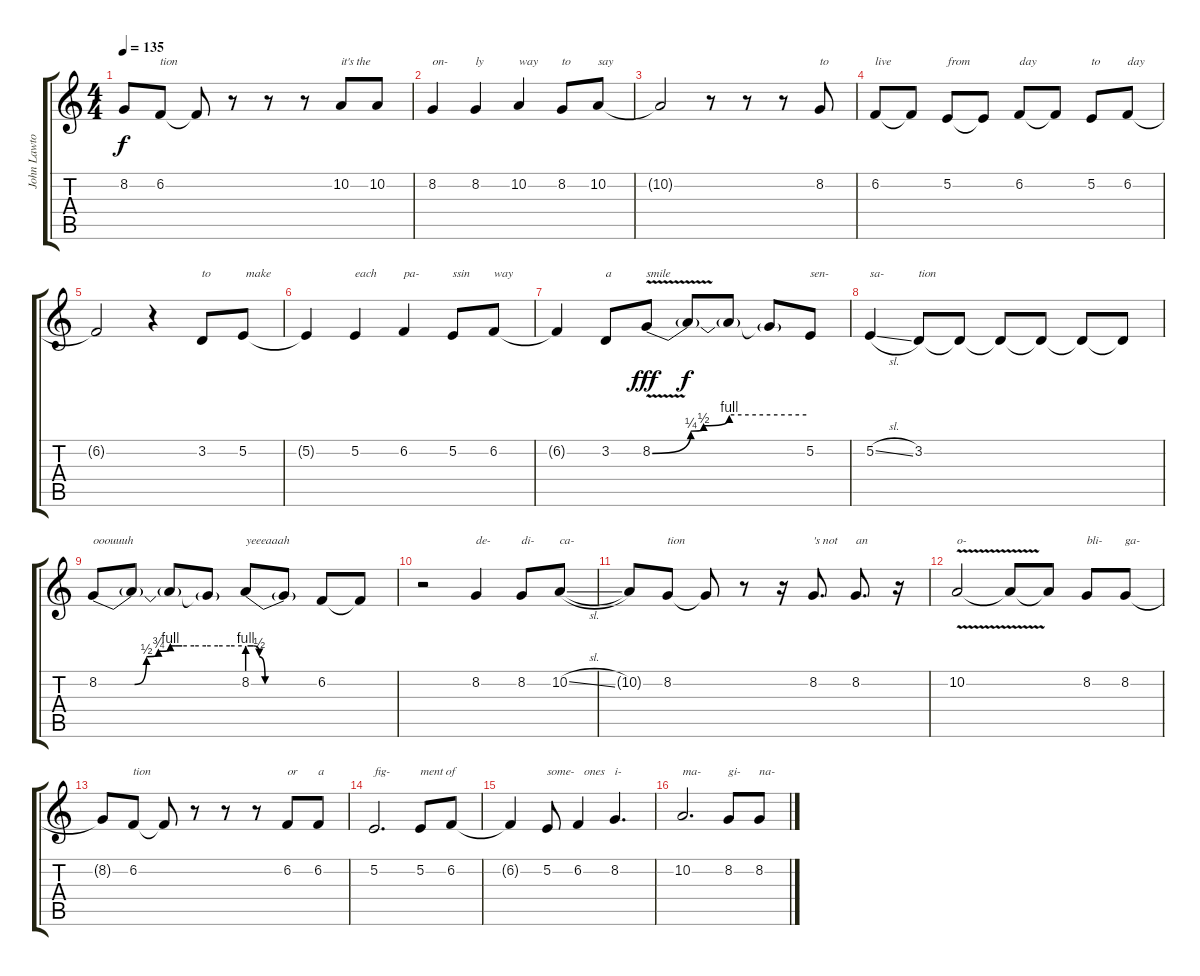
\track ("John Lawton (vocal)" "John Lawto") {instrument sopranosax}
\staff {score tabs}
\tuning (E4 B3 G3 D3 A2 E2) {hide}
\ts (4 4)
\tempo 135
\clef g2
\ks c
8.2{t}.8{dy f} 6.2.8{txt "tion"} 6.2{t}.8 r.8 r.8 r.8 10.2.8{txt "it's the"} 10.2.8 |
8.2.4{txt "on-"} 8.2.4{txt "ly"} 10.2.4{txt "way"} 8.2.8{txt "to"} 10.2.8{txt "say"} |
10.2{t}.2 r.8 r.8 r.8 8.2.8{txt "to"} |
6.2.8{txt "live"} 6.2{t}.8 5.2.8{txt "from"} 5.2{t}.8 6.2.8{txt "day"} 6.2{t}.8 5.2.8{txt "to"} 6.2.8{txt "day"} |
6.2{t}.2 r.4 3.2.8{txt "to"} 5.2.8{txt " make"} |
5.2{t}.4 5.2.4{txt "each"} 6.2.4{txt "pa-"} 5.2.8{txt "ssin"} 6.2.8{txt "way"} |
6.2{t}.4 3.2.8{txt "a"} 8.2{be (custom 0 0 15 1 20 2 30 4 60 4) v}.8{txt "smile" dy fff} 8.2{t}.8{dy f} 8.2{t}.8 8.2{t}.8 5.2.8{txt "sen-"} |
5.2{sl}.4{txt "sa-"} 3.2.8{txt "tion"} 3.2{t}.8 3.2{t}.8 3.2{t}.8 3.2{t}.8 3.2{t}.8 |
8.2{be (custom 0 0 10 0 15 0 20 2 25 3 30 4 32 4 35 4 40 4 45 4 50 4 55 4 60 4)}.8{txt "ooouuuh"} 8.2{t}.8 8.2{t}.8 8.2{t}.8 8.2{be (custom 0 4 5 4 10 2 15 0 30 0 60 0)}.8{txt "yeeeaaah"} 8.2{t}.8 6.2.8 6.2{t}.8 |
r.2 8.2.4{txt "de-"} 8.2.8{txt "di-"} 10.2{sl}.8{txt "ca-"} |
10.2{t}.8 8.2.8{txt "tion"} 8.2{t}.8 r.8 r.16 8.2.8{d txt "'s not"} 8.2.8{d txt "an"} r.16 |
10.2{v}.2{txt "o-"} 10.2{t}.8 10.2{t}.8 8.2.8{txt "bli-"} 8.2.8{txt "ga-"} |
8.2{t}.8 6.2.8{txt "tion"} 6.2{t}.8 r.8 r.8 r.8 6.2.8{txt "or"} 6.2.8{txt "a"} |
5.2.2{d txt "fig-"} 5.2.8{txt "ment of           "} 6.2.8 |
6.2{t}.4 5.2.8{txt "some-"} 6.2.4{txt "  ones"} 8.2.4{d txt "i-"} |
10.2.2{d txt "ma-"} 8.2.8{txt "gi-"} 8.2.8{txt "na-"}
